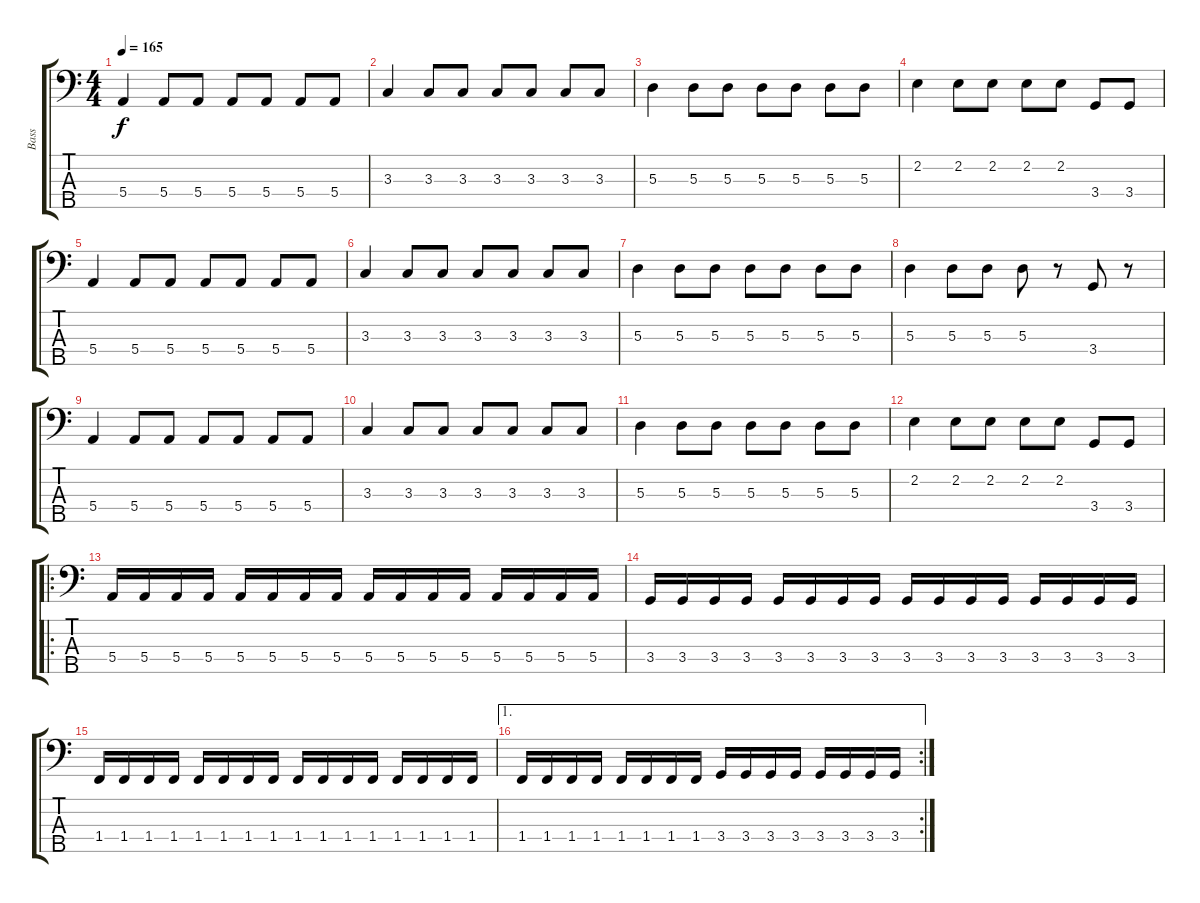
\track ("Bass" "Bass") {instrument electricbasspick}
\staff {score tabs}
\tuning (G2 D2 A1 E1 B0) {hide}
\ts (4 4)
\tempo 165
\clef f4
\ks c
5.4.4{dy f} 5.4.8 5.4.8 5.4.8 5.4.8 5.4.8 5.4.8 |
3.3.4 3.3.8 3.3.8 3.3.8 3.3.8 3.3.8 3.3.8 |
5.3.4 5.3.8 5.3.8 5.3.8 5.3.8 5.3.8 5.3.8 |
2.2.4 2.2.8 2.2.8 2.2.8 2.2.8 3.4.8 3.4.8 |
5.4.4 5.4.8 5.4.8 5.4.8 5.4.8 5.4.8 5.4.8 |
3.3.4 3.3.8 3.3.8 3.3.8 3.3.8 3.3.8 3.3.8 |
5.3.4 5.3.8 5.3.8 5.3.8 5.3.8 5.3.8 5.3.8 |
5.3.4 5.3.8 5.3.8 5.3.8 r.8 3.4.8 r.8 |
5.4.4 5.4.8 5.4.8 5.4.8 5.4.8 5.4.8 5.4.8 |
3.3.4 3.3.8 3.3.8 3.3.8 3.3.8 3.3.8 3.3.8 |
5.3.4 5.3.8 5.3.8 5.3.8 5.3.8 5.3.8 5.3.8 |
2.2.4 2.2.8 2.2.8 2.2.8 2.2.8 3.4.8 3.4.8 |
\ro
5.4.16 5.4.16 5.4.16 5.4.16 5.4.16 5.4.16 5.4.16 5.4.16 5.4.16 5.4.16 5.4.16 5.4.16 5.4.16 5.4.16 5.4.16 5.4.16 |
3.4.16 3.4.16 3.4.16 3.4.16 3.4.16 3.4.16 3.4.16 3.4.16 3.4.16 3.4.16 3.4.16 3.4.16 3.4.16 3.4.16 3.4.16 3.4.16 |
1.4.16 1.4.16 1.4.16 1.4.16 1.4.16 1.4.16 1.4.16 1.4.16 1.4.16 1.4.16 1.4.16 1.4.16 1.4.16 1.4.16 1.4.16 1.4.16 |
\ae 1
\rc 2
1.4.16 1.4.16 1.4.16 1.4.16 1.4.16 1.4.16 1.4.16 1.4.16 3.4.16 3.4.16 3.4.16 3.4.16 3.4.16 3.4.16 3.4.16 3.4.16
